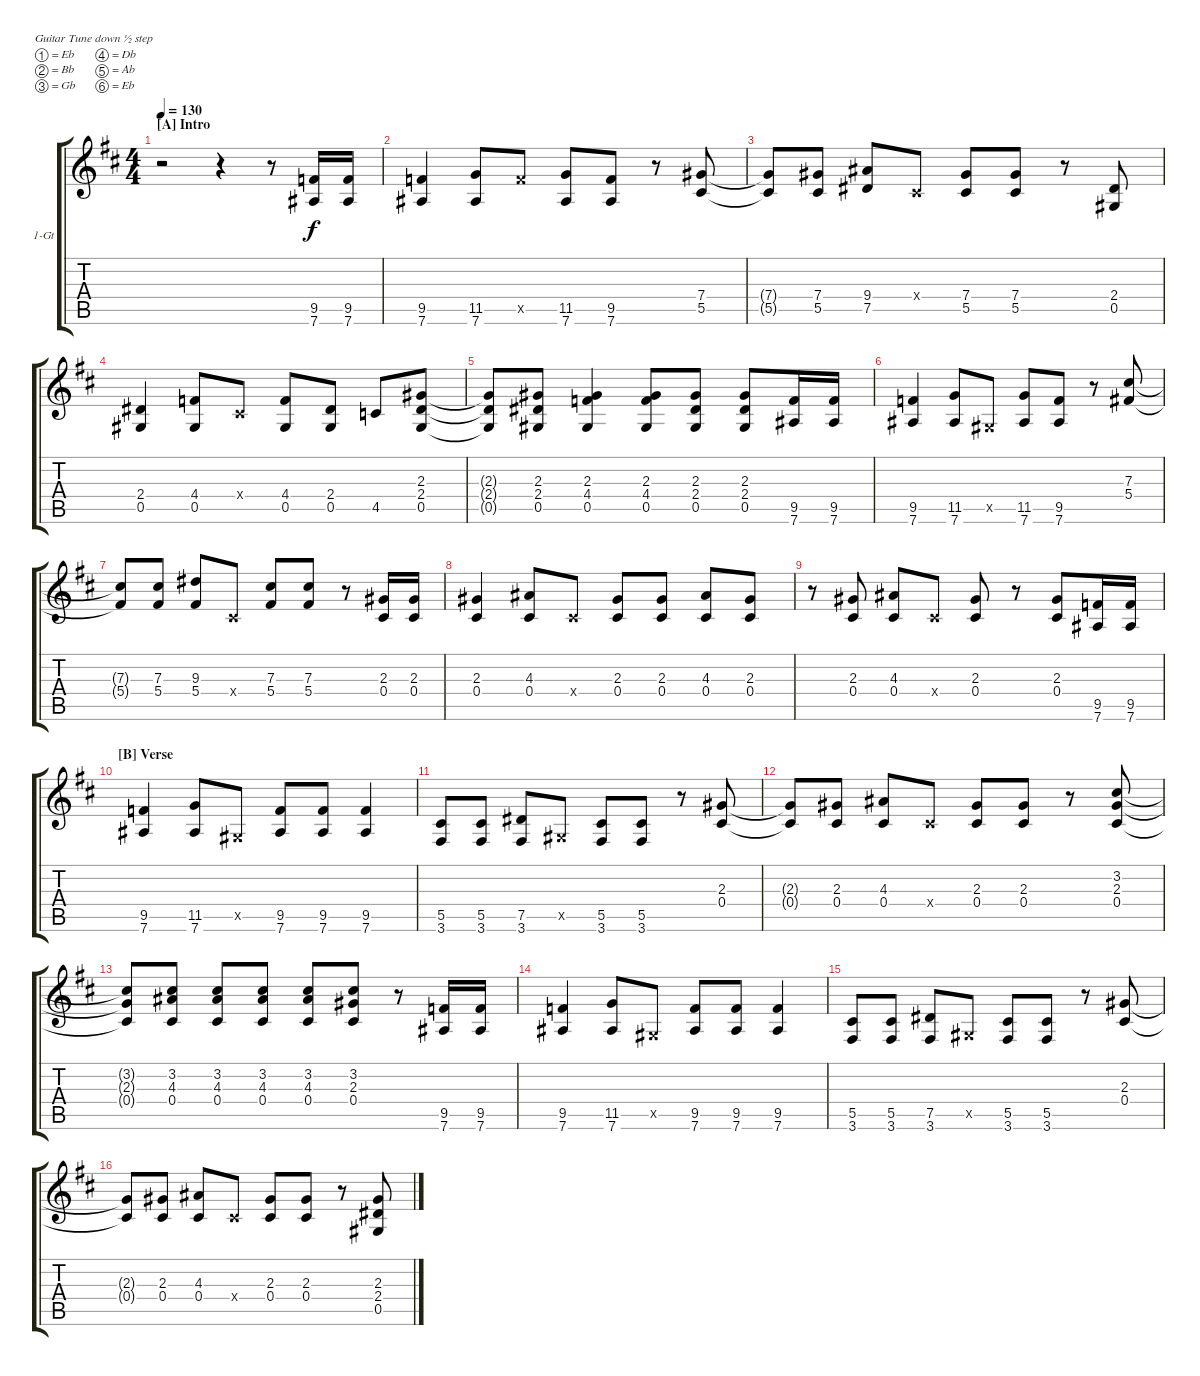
\bracketExtendMode groupsimilarinstruments
\firstSystemTrackNameOrientation horizontal
\otherSystemsTrackNameOrientation horizontal
\track ("Guitar 1" "1-Gt") {instrument distortionguitar}
\staff {score tabs}
\tuning (Eb4 Bb3 Gb3 Db3 Ab2 Eb2)
\ts (4 4)
\section ("A" "Intro")
\tempo 130
\clef g2
\scale
1.09332
\ks d
r.2{dy f instrument distortionguitar} r.4 r.8 (9.5 7.6).16 (9.5 7.6).16 |
\scale
0.906684 (9.5 7.6).4 (11.5 7.6).8 9.5{x}.8 (11.5 7.6).8 (9.5 7.6).8 r.8 (7.4 5.5).8 |
\scale
1.06305 (7.4{t} 5.5{t}).8 (5.5 7.4).8 (9.4 7.5).8 0.4{x}.8 (7.4 5.5).8 (7.4 5.5).8 r.8 (2.4 0.5).8 |
\scale
0.936948 (0.5 2.4).4 (0.5 4.4).8 0.4{x}.8 (0.5 4.4).8 (0.5 2.4).8 4.5.8 (0.5 2.4 2.3).8 |
\scale
1.06305 (0.5{t} 2.4{t} 2.3{t}).8 (0.5 2.4 2.3).8 (0.5 4.4 2.3).4 (0.5 4.4 2.3).8 (0.5 2.4 2.3).8 (0.5 2.4 2.3).8 (7.6 9.5).16 (9.5 7.6).16 |
\scale
0.936948 (7.6 9.5).4 (7.6 11.5).8 0.5{x}.8 (7.6 11.5).8 (7.6 9.5).8 r.8 (5.4 7.3).8 |
\scale
1.06305 (5.4{t} 7.3{t}).8 (5.4 7.3).8 (5.4 9.3).8 0.4{x}.8 (5.4 7.3).8 (5.4 7.3).8 r.8 (0.4 2.3).16 (0.4 2.3).16 |
\scale
0.936948 (0.4 2.3).4 (0.4 4.3).8 0.4{x}.8 (0.4 2.3).8 (0.4 2.3).8 (0.4 4.3).8 (0.4 2.3).8 |
\scale
1.06305 r.8 (0.4 2.3).8 (0.4 4.3).8 0.4{x}.8 (0.4 2.3).8 r.8 (0.4 2.3).8 (7.6 9.5).16 (7.6 9.5).16 |
\section ("B" "Verse")
\scale
0.936948 (7.6 9.5).4 (7.6 11.5).8 0.5{x}.8 (7.6 9.5).8 (7.6 9.5).8 (7.6 9.5).4 |
\scale
1.06305 (3.6 5.5).8 (3.6 5.5).8 (3.6 7.5).8 0.5{x}.8 (3.6 5.5).8 (3.6 5.5).8 r.8 (0.4 2.3).8 |
\scale
0.936948 (0.4{t} 2.3{t}).8 (0.4 2.3).8 (4.3 0.4).8 0.4{x}.8 (0.4 2.3).8 (0.4 2.3).8 r.8 (0.4 2.3 3.2).8 |
\scale
1.06305 (0.4{t} 2.3{t} 3.2{t}).8 (0.4 4.3 3.2).8 (0.4 4.3 3.2).8 (0.4 4.3 3.2).8 (0.4 4.3 3.2).8 (0.4 2.3 3.2).8 r.8 (7.6 9.5).16 (7.6 9.5).16 |
\scale
0.936948 (7.6 9.5).4 (7.6 11.5).8 0.5{x}.8 (7.6 9.5).8 (7.6 9.5).8 (7.6 9.5).4 |
\scale
1.06305 (3.6 5.5).8 (3.6 5.5).8 (3.6 7.5).8 0.5{x}.8 (3.6 5.5).8 (3.6 5.5).8 r.8 (0.4 2.3).8 |
\scale
0.936948 (0.4{t} 2.3{t}).8 (0.4 2.3).8 (4.3 0.4).8 0.4{x}.8 (0.4 2.3).8 (0.4 2.3).8 r.8 (2.4 2.3 0.5).8
